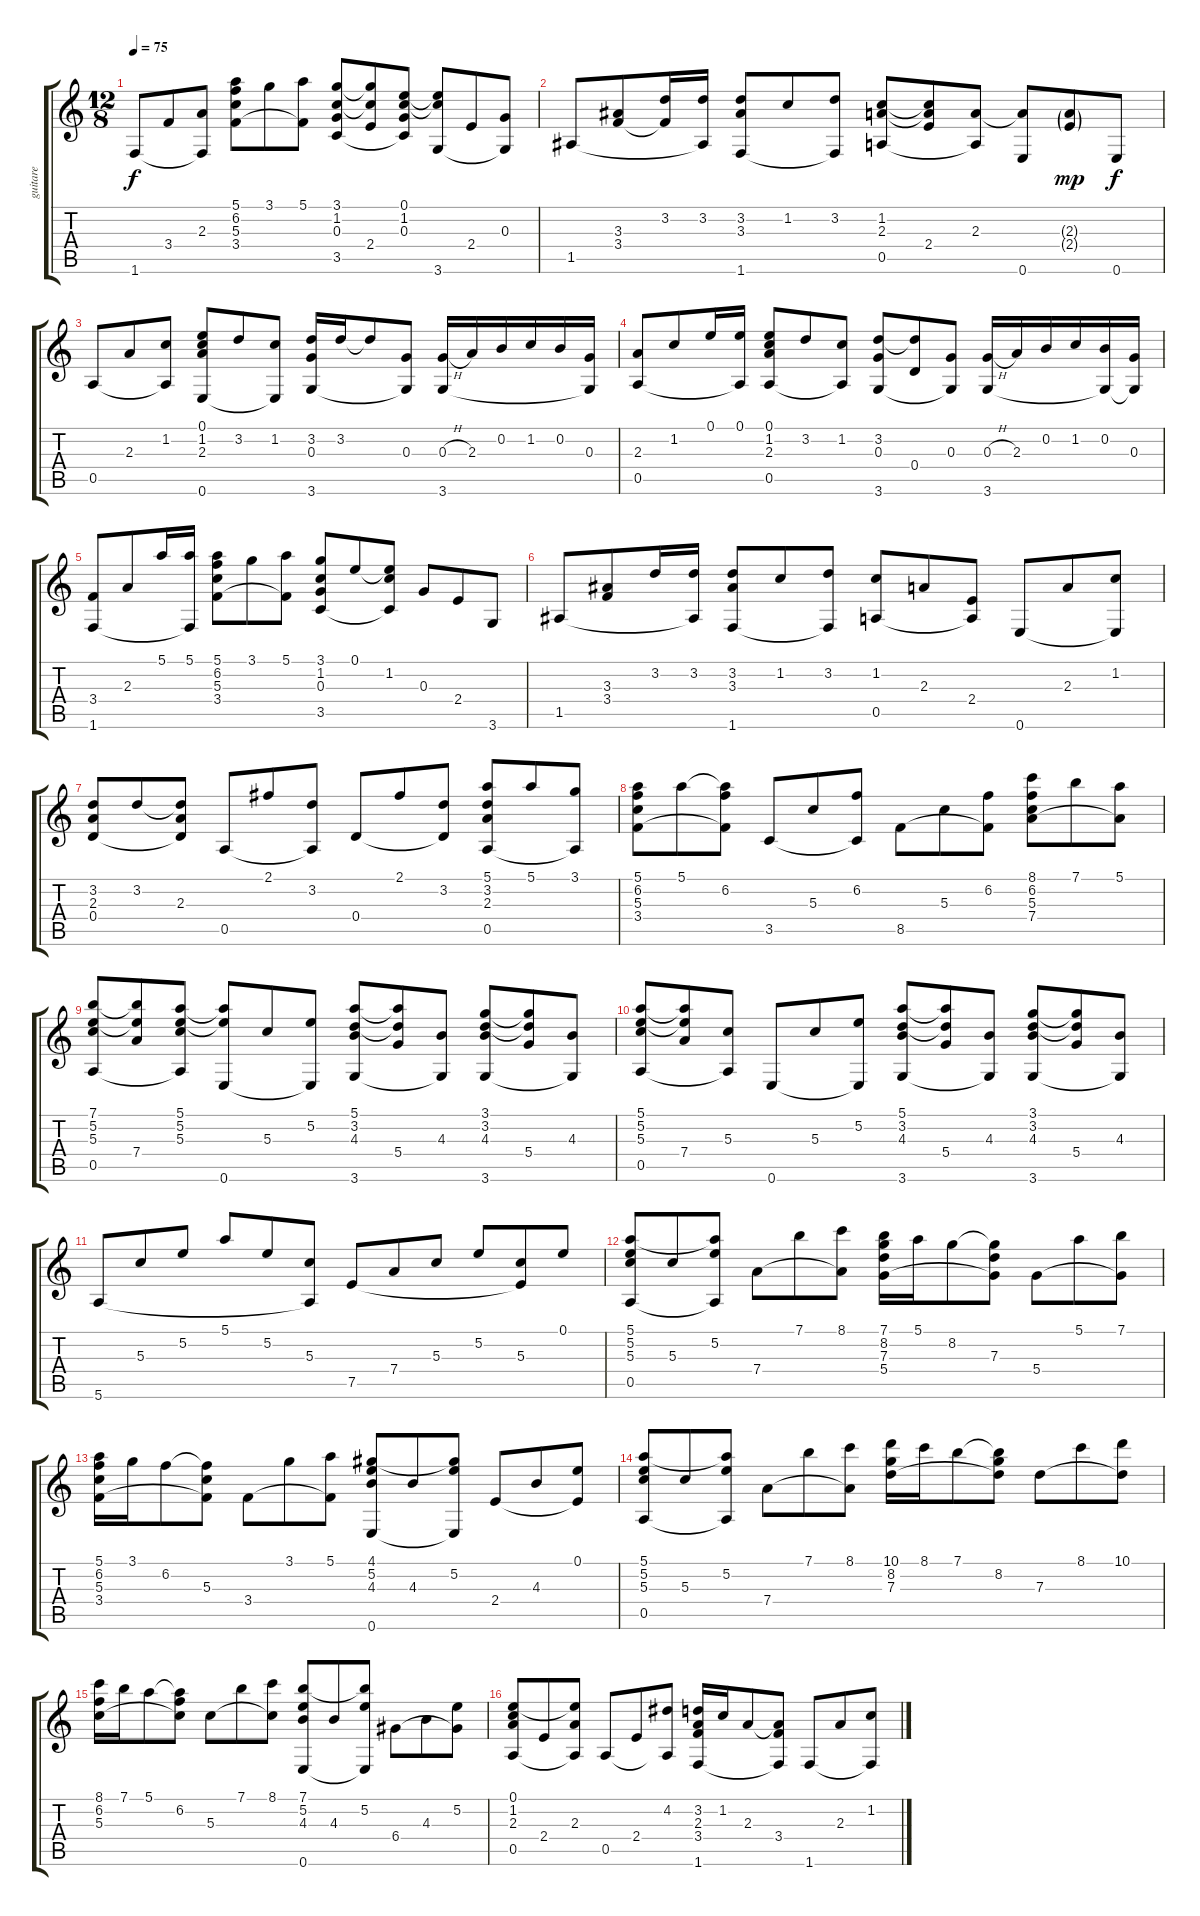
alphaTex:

\track ("guitare" "guitare") {instrument acousticguitarnylon}
\staff {score tabs}
\tuning (E4 B3 G3 D3 A2 E2) {hide}
\ts (12 8)
\tempo 75
\clef g2
\ks c
1.6.8{dy f} 3.4.8 (2.3 1.6{t}).8 (5.1 6.2 5.3 3.4).8 3.1.8 (5.1 3.4{t}).8 (3.1 1.2 0.3 3.5).8 (3.1{t} 1.2{t} 2.4).8 (0.1 1.2 0.3 3.5{t}).8 (0.1{t} 1.2{t} 3.6).8 2.4.8 (0.3 3.6{t}).8 |
1.5.8 (3.3 3.4).8 (3.2 3.4{t}).16 (3.2 1.5{t}).16 (3.2 3.3 1.6).8 1.2.8 (3.2 1.6{t}).8 (1.2 2.3 0.5).8 (1.2{t} 2.3{t} 2.4).8 (2.3 0.5{t}).8 (2.3{t} 0.6).8 (2.3{g} 2.4{g}).8{dy mp} 0.6.8{dy f} |
0.5.8 2.3.8 (1.2 0.5{t}).8 (0.1 1.2 2.3 0.6).8 3.2.8 (1.2 0.6{t}).8 (3.2 0.3 3.6).16 3.2.16 3.2{t}.8 (0.3 3.6{t}).8 (0.3{h} 3.6).16 2.3.16 0.2.16 1.2.16 0.2.16 (0.3 3.6{t}).16 |
(2.3 0.5).8 1.2.8 0.1.16 (0.1 0.5{t}).16 (0.1 1.2 2.3 0.5).8 3.2.8 (1.2 0.5{t}).8 (3.2 0.3 3.6).8 (3.2{t} 0.4).8 (0.3 3.6{t}).8 (0.3{h} 3.6).16 2.3.16 0.2.16 1.2.16 (0.2 3.6{t}).16 (0.3 3.6{t}).16 |
(3.4 1.6).8 2.3.8 5.1.16 (5.1 1.6{t}).16 (5.1 6.2 5.3 3.4).8 3.1.8 (5.1 3.4{t}).8 (3.1 1.2 0.3 3.5).8 0.1.8 (0.1{t} 1.2 3.5{t}).8 0.3.8 2.4.8 3.6.8 |
1.5.8 (3.3 3.4).8 3.2.16 (3.2 1.5{t}).16 (3.2 3.3 1.6).8 1.2.8 (3.2 1.6{t}).8 (1.2 0.5).8 2.3.8 (2.4 0.5{t}).8 0.6.8 2.3.8 (1.2 0.6{t}).8 |
(3.2 2.3 0.4).8 3.2.8 (3.2{t} 2.3 0.4{t}).8 0.5.8 2.1.8 (3.2 0.5{t}).8 0.4.8 2.1.8 (3.2 0.4{t}).8 (5.1 3.2 2.3 0.5).8 5.1.8 (3.1 0.5{t}).8 |
(5.1 6.2 5.3 3.4).8 5.1.8 (5.1{t} 6.2 3.4{t}).8 3.5.8 5.3.8 (6.2 3.5{t}).8 8.5.8 5.3.8 (6.2 8.5{t}).8 (8.1 6.2 5.3 7.4).8 7.1.8 (5.1 7.4{t}).8 |
(7.1 5.2 5.3 0.5).8 (7.1{t} 5.2{t} 7.4).8 (5.1 5.2 5.3 0.5{t}).8 (5.1{t} 5.2{t} 0.6).8 5.3.8 (5.2 0.6{t}).8 (5.1 3.2 4.3 3.6).8 (5.1{t} 3.2{t} 5.4).8 (4.3 3.6{t}).8 (3.1 3.2 4.3 3.6).8 (3.1{t} 3.2{t} 5.4).8 (4.3 3.6{t}).8 |
(5.1 5.2 5.3 0.5).8 (5.1{t} 5.2{t} 7.4).8 (5.3 0.5{t}).8 0.6.8 5.3.8 (5.2 0.6{t}).8 (5.1 3.2 4.3 3.6).8 (5.1{t} 3.2{t} 5.4).8 (4.3 3.6{t}).8 (3.1 3.2 4.3 3.6).8 (3.1{t} 3.2{t} 5.4).8 (4.3 3.6{t}).8 |
5.6.8 5.3.8 5.2.8 5.1.8 5.2.8 (5.3 5.6{t}).8 7.5.8 7.4.8 5.3.8 5.2.8 (5.3 7.5{t}).8 0.1.8 |
(5.1 5.2 5.3 0.5).8 5.3.8 (5.1{t} 5.2 0.5{t}).8 7.4.8 7.1.8 (8.1 7.4{t}).8 (7.1 8.2 7.3 5.4).16 5.1.16 8.2.8 (8.2{t} 7.3 5.4{t}).8 5.4.8 5.1.8 (7.1 5.4{t}).8 |
(5.1 6.2 5.3 3.4).16 3.1.16 6.2.8 (6.2{t} 5.3 3.4{t}).8 3.4.8 3.1.8 (5.1 3.4{t}).8 (4.1 5.2 4.3 0.6).8 4.3.8 (4.1{t} 5.2 0.6{t}).8 2.4.8 4.3.8 (0.1 2.4{t}).8 |
(5.1 5.2 5.3 0.5).8 5.3.8 (5.1{t} 5.2 0.5{t}).8 7.4.8 7.1.8 (8.1 7.4{t}).8 (10.1 8.2 7.3).16 8.1.16 7.1.8 (7.1{t} 8.2 7.3{t}).8 7.3.8 8.1.8 (10.1 7.3{t}).8 |
(8.1 6.2 5.3).16 7.1.16 5.1.8 (5.1{t} 6.2 5.3{t}).8 5.3.8 7.1.8 (8.1 5.3{t}).8 (7.1 5.2 4.3 0.6).8 4.3.8 (7.1{t} 5.2 0.6{t}).8 6.4.8 4.3.8 (5.2 6.4{t}).8 |
(0.1 1.2 2.3 0.5).8 2.4.8 (0.1{t} 2.3 0.5{t}).8 0.5.8 2.4.8 (4.2 0.5{t}).8 (3.2 2.3 3.4 1.6).16 1.2.16 2.3.8 (2.3{t} 3.4 1.6{t}).8 1.6.8 2.3.8 (1.2 1.6{t}).8
